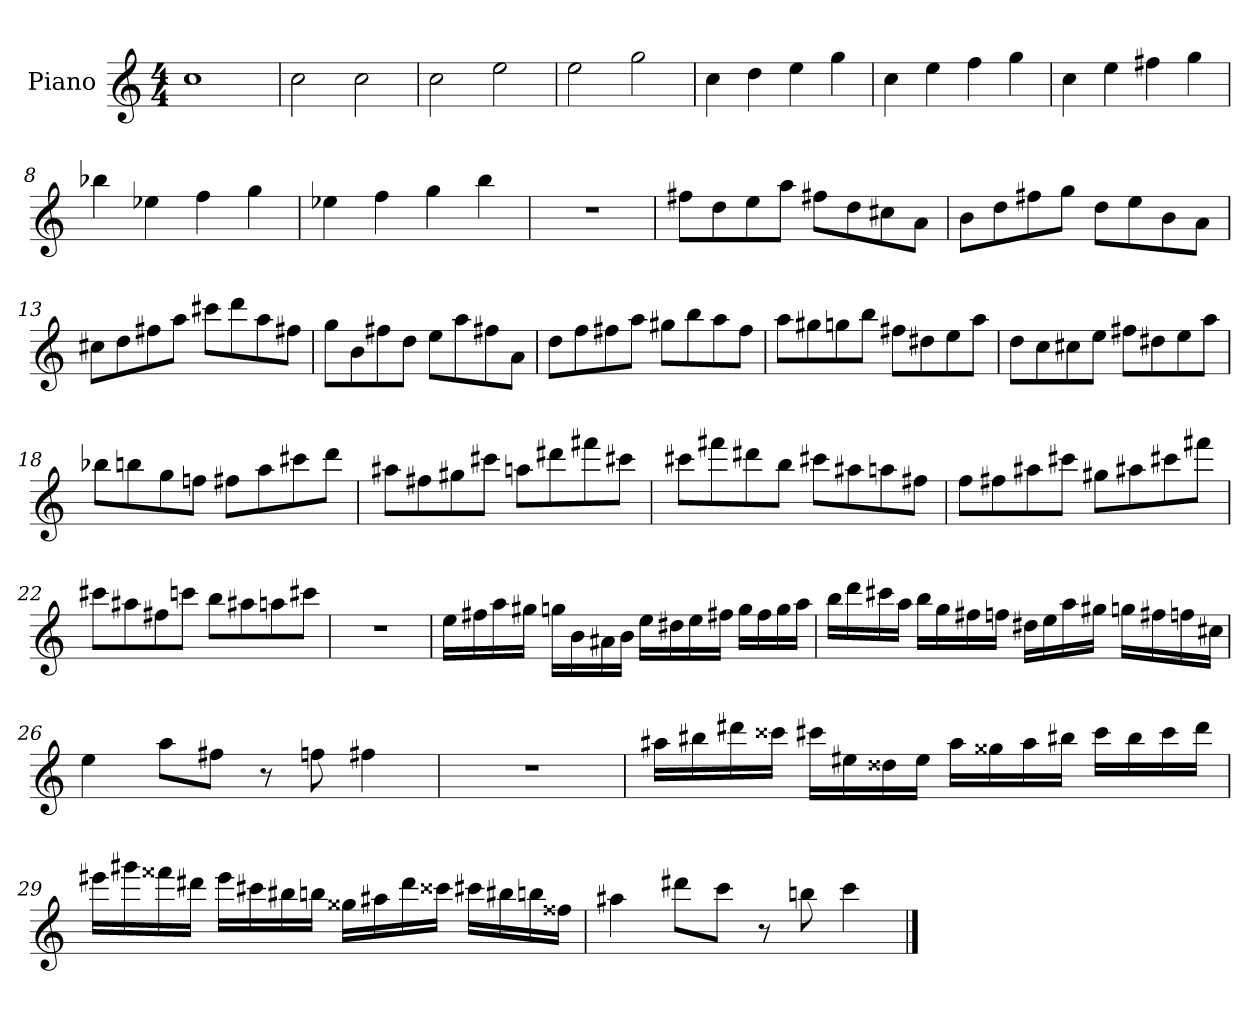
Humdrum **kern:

**kern
*part1
*staff1
*I"Piano
*I'Pno.
*clefG2
*k[]
*M4/4
*MM180
=1
1cc
=2
2cc\
2cc\
=3
2cc\
2ee\
=4
2ee\
2gg\
=5
4cc\
4dd\
4ee\
4gg\
=6
4cc\
4ee\
4ff\
4gg\
=7
4cc\
4ee\
4ff#X\
4gg\
=8
4bb-X\
4ee-X\
4ff\
4gg\
!!LO:LB:g=z
=9
4ee-X\
4ff\
4gg\
4bb\
=10
1r
=11
8ff#X\L
8dd\
8ee\
8aa\J
8ff#X\L
8dd\
8cc#X\
8a\J
=12
8b\L
8dd\
8ff#X\
8gg\J
8dd\L
8ee\
8b\
8a\J
=13
8cc#X\L
8dd\
8ff#X\
8aa\J
8ccc#X\L
8ddd\
8aa\
8ff#X\J
!!LO:LB:g=z
=14
8gg\L
8b\
8ff#X\
8dd\J
8ee\L
8aa\
8ff#X\
8a\J
=15
8dd\L
8ff\
8ff#X\
8aa\J
8gg#X\L
8bb\
8aa\
8ff#\J
=16
8aa\L
8gg#X\
8ggn\
8bb\J
8ff#X\L
8dd#X\
8ee\
8aa\J
=17
8dd\L
8cc\
8cc#X\
8ee\J
8ff#X\L
8dd#X\
8ee\
8aa\J
!!LO:LB:g=z
=18
8bb-X\L
8bbn\
8gg\
8ffn\J
8ff#X\L
8aa\
8ccc#X\
8ddd\J
=19
8aa#X\L
8ff#X\
8gg#X\
8ccc#X\J
8aan\L
8ddd#X\
8fff#X\
8ccc#X\J
=20
8ccc#X\L
8fff#X\
8ddd#X\
8bb\J
8ccc#X\L
8aa#X\
8aan\
8ff#X\J
=21
8ff\L
8ff#X\
8aa#X\
8ccc#X\J
8gg#X\L
8aa#X\
8ccc#X\
8fff#X\J
!!LO:LB:g=z
=22
8ccc#X\L
8aa#X\
8ff#X\
8cccn\J
8bb\L
8aa#X\
8aan\
8ccc#X\J
=23
1r
=24
16ee\LL
16ff#X\
16aa\
16gg#X\JJ
16ggn\LL
16b\
16a#X\
16b\JJ
16ee\LL
16dd#X\
16ee\
16ff#X\JJ
16gg\LL
16ff#\
16gg\
16aa\JJ
!!LO:LB:g=z
=25
16bb\LL
16ddd\
16ccc#X\
16aa\JJ
16bb\LL
16gg\
16ff#X\
16ffn\JJ
16dd#X\LL
16ee\
16aa\
16gg#X\JJ
16ggn\LL
16ff#X\
16ffn\
16cc#X\JJ
=26
4ee\
8aa\L
8ff#X\J
8r
8ffn\
4ff#X\
=27
1r
!!LO:LB:g=z
=28
16aa#X\LL
16bb#X\
16ddd#X\
16ccc##X\JJ
16ccc#X\LL
16ee#X\
16dd##X\
16ee#\JJ
16aa#\LL
16gg##X\
16aa#\
16bb#X\JJ
16ccc#\LL
16bb#\
16ccc#\
16ddd#\JJ
=29
16eee#X\LL
16ggg#X\
16fff##X\
16ddd#X\JJ
16eee#\LL
16ccc#X\
16bb#X\
16bbn\JJ
16gg##X\LL
16aa#X\
16ddd#\
16ccc##X\JJ
16ccc#X\LL
16bb#X\
16bbn\
16ff##X\JJ
!!LO:LB:g=z
=30
4aa#X\
8ddd#X\L
8ccc\J
8r
8bbn\
4ccc\
==
*-
